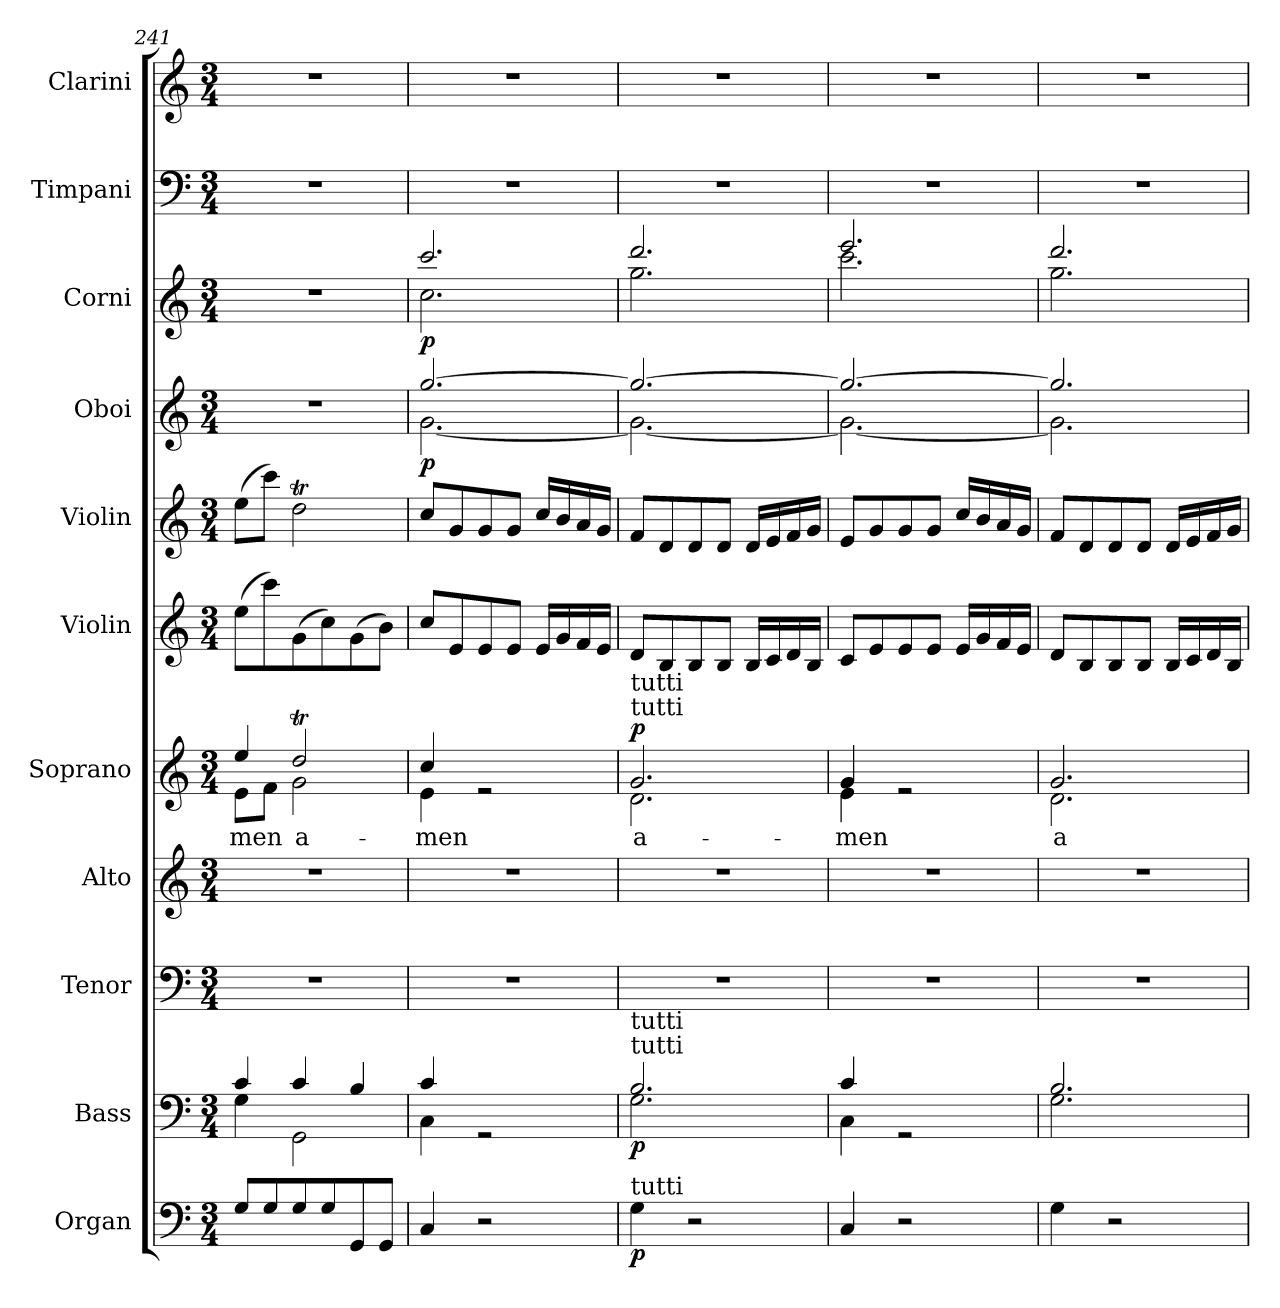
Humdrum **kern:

**kern	**dynam	**kern	**dynam	**kern	**kern	**kern	**text	**dynam	**kern	**kern	**kern	**dynam	**kern	**dynam	**kern	**kern
*part11	*part11	*part10	*part10	*part9	*part8	*part7	*part7	*part7	*part6	*part5	*part4	*part4	*part3	*part3	*part2	*part1
*staff11	*staff11	*staff10	*staff10	*staff9	*staff8	*staff7	*staff7	*staff7	*staff6	*staff5	*staff4	*staff4	*staff3	*staff3	*staff2	*staff1
*I"Organ	*	*I"Bass	*	*I"Tenor	*I"Alto	*I"Soprano	*	*	*I"Violin	*I"Violin	*I"Oboi	*	*I"Corni	*	*I"Timpani	*I"Clarini
*	*	*	*	*	*I'A	*	*	*	*I'Vln	*I'Vln	*I'O	*	*	*	*	*I'C
*clefF4	*	*clefF4	*	*clefF4	*clefG2	*clefG2	*	*	*clefG2	*clefG2	*clefG2	*	*clefG2	*	*clefF4	*clefG2
*	*	*	*	*	*	*	*	*	*	*	*	*	*ITrd7c12	*	*	*
*k[]	*	*k[]	*	*k[]	*k[]	*k[]	*	*	*k[]	*k[]	*k[]	*	*k[]	*	*k[]	*k[]
*M3/4	*	*M3/4	*	*M3/4	*M3/4	*M3/4	*	*	*M3/4	*M3/4	*M3/4	*	*M3/4	*	*M3/4	*M3/4
=241	=241	=241	=241	=241	=241	=241	=241	=241	=241	=241	=241	=241	=241	=241	=241	=241
*	*	*^	*	*	*	*	*	*	*	*	*	*	*	*	*	*
!	!	!	!	!	!	!	!	!LO:LY:b	!	!	!	!	!	!	!	!	!
*	*	*	*	*	*	*	*^	*	*	*	*	*	*	*	*	*	*
8G/L	.	4c/	4G\	.	2.r	2.r	4ee/	8e\L	-men	.	(8ee\L	(8ee\L	2.r	.	2.r	.	2.r	2.r
8G/	.	.	.	.	.	.	.	8f\J	.	.	8ccc\)	8ccc\J)	.	.	.	.	.	.
!	!	!	!	!	!	!	!	!	!LO:LY:b	!	!	!	!	!	!	!	!	!
8G/	.	4c/	2GG\	.	.	.	2ddT/	2g\	a-	.	(8g\	2ddT\	.	.	.	.	.	.
8G/	.	.	.	.	.	.	.	.	.	.	8cc\)	.	.	.	.	.	.	.
8GG/	.	4B/	.	.	.	.	.	.	.	.	(8g\	.	.	.	.	.	.	.
8GG/J	.	.	.	.	.	.	.	.	.	.	8b\J)	.	.	.	.	.	.	.
=242	=242	=242	=242	=242	=242	=242	=242	=242	=242	=242	=242	=242	=242	=242	=242	=242	=242	=242
!	!	!	!	!	!	!	!	!	!LO:LY:b	!	!	!	!	!LO:DY:b	!	!LO:DY:b	!	!
*	*	*	*	*	*	*	*	*	*	*	*	*	*^	*	*^	*	*	*
4C/	.	4c/	4C\	.	2.r	2.r	4cc/	4e\	-men	.	8cc/L	8cc/L	[2.gg/	[2.g\	p	2.cc/	2.c\	p	2.r	2.r
.	.	.	.	.	.	.	.	.	.	.	8e/	8g/	.	.	.	.	.	.	.	.
2r	.	2rGG	2ryy	.	.	.	2re	2ryy	.	.	8e/	8g/	.	.	.	.	.	.	.	.
.	.	.	.	.	.	.	.	.	.	.	8e/J	8g/J	.	.	.	.	.	.	.	.
.	.	.	.	.	.	.	.	.	.	.	16e/LL	16cc/LL	.	.	.	.	.	.	.	.
.	.	.	.	.	.	.	.	.	.	.	16g/	16b/	.	.	.	.	.	.	.	.
.	.	.	.	.	.	.	.	.	.	.	16f/	16a/	.	.	.	.	.	.	.	.
.	.	.	.	.	.	.	.	.	.	.	16e/JJ	16g/JJ	.	.	.	.	.	.	.	.
=243	=243	=243	=243	=243	=243	=243	=243	=243	=243	=243	=243	=243	=243	=243	=243	=243	=243	=243	=243	=243
!	!	!	!	!	!	!	!LO:TX:a:t=tutti	!	!	!	!	!	!	!	!	!	!	!	!	!
!	!	!	!	!	!	!	!LO:TX:a:t=tutti	!	!	!	!	!	!	!	!	!	!	!	!	!
!	!	!LO:TX:a:t=tutti	!	!	!	!	!	!	!	!	!	!	!	!	!	!	!	!	!	!
!	!	!LO:TX:a:t=tutti	!	!	!	!	!	!	!	!	!	!	!	!	!	!	!	!	!	!
!LO:TX:a:t=tutti	!	!	!	!	!	!	!	!	!	!	!	!	!	!	!	!	!	!	!	!
!	!LO:DY:b	!	!	!LO:DY:b	!	!	!	!	!LO:LY:b	!LO:DY:b	!	!	!	!	!	!	!	!	!	!
4G\	p	2.B/	2.G\	p	2.r	2.r	2.g/	2.d\	a-	p	8d/L	8f/L	2.gg/_	2.g\_	.	2.dd/	2.g\	.	2.r	2.r
.	.	.	.	.	.	.	.	.	.	.	8B/	8d/	.	.	.	.	.	.	.	.
2r	.	.	.	.	.	.	.	.	.	.	8B/	8d/	.	.	.	.	.	.	.	.
.	.	.	.	.	.	.	.	.	.	.	8B/J	8d/J	.	.	.	.	.	.	.	.
.	.	.	.	.	.	.	.	.	.	.	16B/LL	16d/LL	.	.	.	.	.	.	.	.
.	.	.	.	.	.	.	.	.	.	.	16c/	16e/	.	.	.	.	.	.	.	.
.	.	.	.	.	.	.	.	.	.	.	16d/	16f/	.	.	.	.	.	.	.	.
.	.	.	.	.	.	.	.	.	.	.	16B/JJ	16g/JJ	.	.	.	.	.	.	.	.
=244	=244	=244	=244	=244	=244	=244	=244	=244	=244	=244	=244	=244	=244	=244	=244	=244	=244	=244	=244	=244
!	!	!	!	!	!	!	!	!	!LO:LY:b	!	!	!	!	!	!	!	!	!	!	!
4C/	.	4c/	4C\	.	2.r	2.r	4g/	4e\	-men	.	8c/L	8e/L	2.gg/_	2.g\_	.	2.ee/	2.cc\	.	2.r	2.r
.	.	.	.	.	.	.	.	.	.	.	8e/	8g/	.	.	.	.	.	.	.	.
2r	.	2rGG	2ryy	.	.	.	2re	2ryy	.	.	8e/	8g/	.	.	.	.	.	.	.	.
.	.	.	.	.	.	.	.	.	.	.	8e/J	8g/J	.	.	.	.	.	.	.	.
.	.	.	.	.	.	.	.	.	.	.	16e/LL	16cc/LL	.	.	.	.	.	.	.	.
.	.	.	.	.	.	.	.	.	.	.	16g/	16b/	.	.	.	.	.	.	.	.
.	.	.	.	.	.	.	.	.	.	.	16f/	16a/	.	.	.	.	.	.	.	.
.	.	.	.	.	.	.	.	.	.	.	16e/JJ	16g/JJ	.	.	.	.	.	.	.	.
=245	=245	=245	=245	=245	=245	=245	=245	=245	=245	=245	=245	=245	=245	=245	=245	=245	=245	=245	=245	=245
!	!	!	!	!	!	!	!	!	!LO:LY:b	!	!	!	!	!	!	!	!	!	!	!
4G\	.	2.B/	2.G\	.	2.r	2.r	2.g/	2.d\	a-	.	8d/L	8f/L	2.gg/]	2.g\]	.	2.dd/	2.g\	.	2.r	2.r
.	.	.	.	.	.	.	.	.	.	.	8B/	8d/	.	.	.	.	.	.	.	.
2r	.	.	.	.	.	.	.	.	.	.	8B/	8d/	.	.	.	.	.	.	.	.
.	.	.	.	.	.	.	.	.	.	.	8B/J	8d/J	.	.	.	.	.	.	.	.
.	.	.	.	.	.	.	.	.	.	.	16B/LL	16d/LL	.	.	.	.	.	.	.	.
.	.	.	.	.	.	.	.	.	.	.	16c/	16e/	.	.	.	.	.	.	.	.
.	.	.	.	.	.	.	.	.	.	.	16d/	16f/	.	.	.	.	.	.	.	.
.	.	.	.	.	.	.	.	.	.	.	16B/JJ	16g/JJ	.	.	.	.	.	.	.	.
*	*	*	*	*	*	*	*	*	*	*	*	*	*v	*v	*	*	*	*	*	*
*	*	*v	*v	*	*	*	*v	*v	*	*	*	*	*	*	*v	*v	*	*	*
=	=	=	=	=	=	=	=	=	=	=	=	=	=	=	=	=
*-	*-	*-	*-	*-	*-	*-	*-	*-	*-	*-	*-	*-	*-	*-	*-	*-
